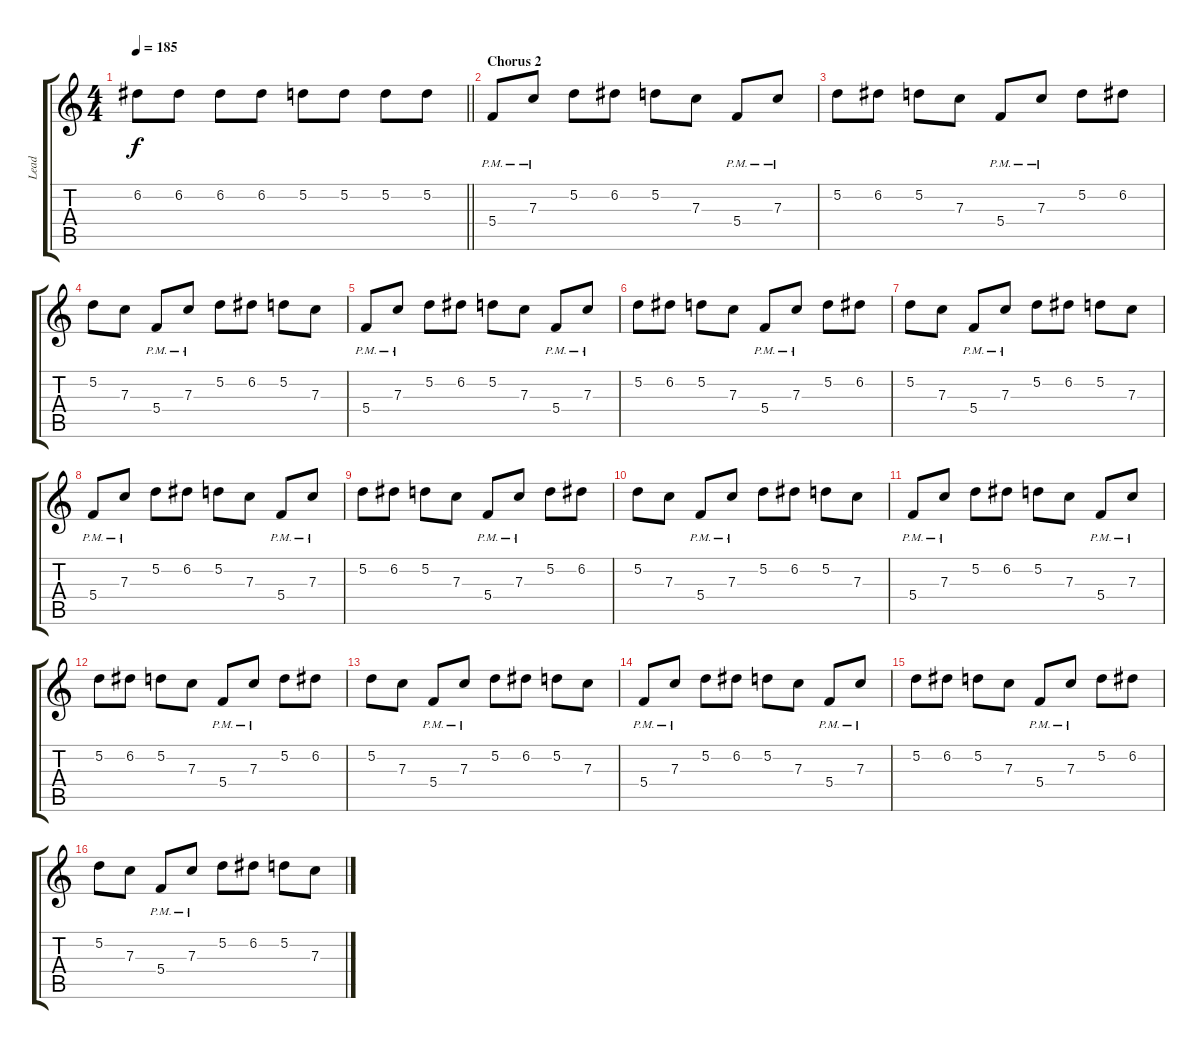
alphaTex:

\track ("Lead" "Lead") {instrument overdrivenguitar}
\staff {score tabs}
\tuning (D4 A3 F3 C3 G2 C2) {hide}
\ts (4 4)
\tempo 185
\clef g2
\barLineRight lightlight
\ks c
6.2.8{dy f} 6.2.8 6.2.8 6.2.8 5.2.8 5.2.8 5.2.8 5.2.8 |
\section ("" "Chorus 2")
5.4{pm}.8 7.3{pm}.8 5.2.8 6.2.8 5.2.8 7.3.8 5.4{pm}.8 7.3{pm}.8 |
5.2.8 6.2.8 5.2.8 7.3.8 5.4{pm}.8 7.3{pm}.8 5.2.8 6.2.8 |
5.2.8 7.3.8 5.4{pm}.8 7.3{pm}.8 5.2.8 6.2.8 5.2.8 7.3.8 |
5.4{pm}.8 7.3{pm}.8 5.2.8 6.2.8 5.2.8 7.3.8 5.4{pm}.8 7.3{pm}.8 |
5.2.8 6.2.8 5.2.8 7.3.8 5.4{pm}.8 7.3{pm}.8 5.2.8 6.2.8 |
5.2.8 7.3.8 5.4{pm}.8 7.3{pm}.8 5.2.8 6.2.8 5.2.8 7.3.8 |
5.4{pm}.8 7.3{pm}.8 5.2.8 6.2.8 5.2.8 7.3.8 5.4{pm}.8 7.3{pm}.8 |
5.2.8 6.2.8 5.2.8 7.3.8 5.4{pm}.8 7.3{pm}.8 5.2.8 6.2.8 |
5.2.8 7.3.8 5.4{pm}.8 7.3{pm}.8 5.2.8 6.2.8 5.2.8 7.3.8 |
5.4{pm}.8 7.3{pm}.8 5.2.8 6.2.8 5.2.8 7.3.8 5.4{pm}.8 7.3{pm}.8 |
5.2.8 6.2.8 5.2.8 7.3.8 5.4{pm}.8 7.3{pm}.8 5.2.8 6.2.8 |
5.2.8 7.3.8 5.4{pm}.8 7.3{pm}.8 5.2.8 6.2.8 5.2.8 7.3.8 |
5.4{pm}.8 7.3{pm}.8 5.2.8 6.2.8 5.2.8 7.3.8 5.4{pm}.8 7.3{pm}.8 |
5.2.8 6.2.8 5.2.8 7.3.8 5.4{pm}.8 7.3{pm}.8 5.2.8 6.2.8 |
5.2.8 7.3.8 5.4{pm}.8 7.3{pm}.8 5.2.8 6.2.8 5.2.8 7.3.8
